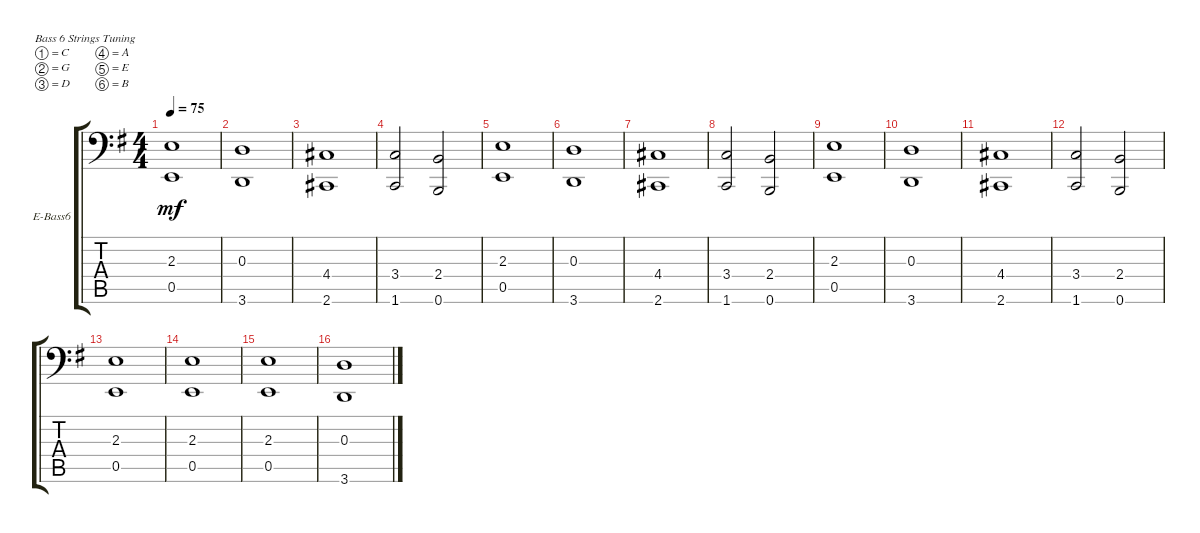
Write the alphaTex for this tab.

\defaultSystemsLayout 4
\bracketExtendMode groupsimilarinstruments
\firstSystemTrackNameOrientation horizontal
\otherSystemsTrackNameOrientation horizontal
\track ("Electric Bass" "E-Bass6") {instrument electricbassfinger}
\staff {score tabs}
\tuning (C3 G2 D2 A1 E1 B0)
\ts (4 4)
\tempo 75
\clef f4
\scale
0.333333
\ks g
(2.3 0.5).1{dy mf} |
\scale
0.333333 (0.3 3.6).1 |
\scale
0.333333 (2.6 4.4).1 |
\scale
0.333333 (1.6 3.4).2 (2.4 0.6).2 |
\scale
0.333333 (2.3 0.5).1 |
\scale
0.333333 (0.3 3.6).1 |
\scale
0.333333 (2.6 4.4).1 |
\scale
0.333333 (1.6 3.4).2 (2.4 0.6).2 |
\scale
0.333333 (2.3 0.5).1 |
\scale
0.333333 (0.3 3.6).1 |
\scale
0.333333 (2.6 4.4).1 |
\scale
0.333333 (1.6 3.4).2 (2.4 0.6).2 |
\scale
0.333333 (2.3 0.5).1 |
\scale
0.333333 (2.3 0.5).1 |
\scale
0.333333 (2.3 0.5).1 |
\scale
0.333333 (0.3 3.6).1
